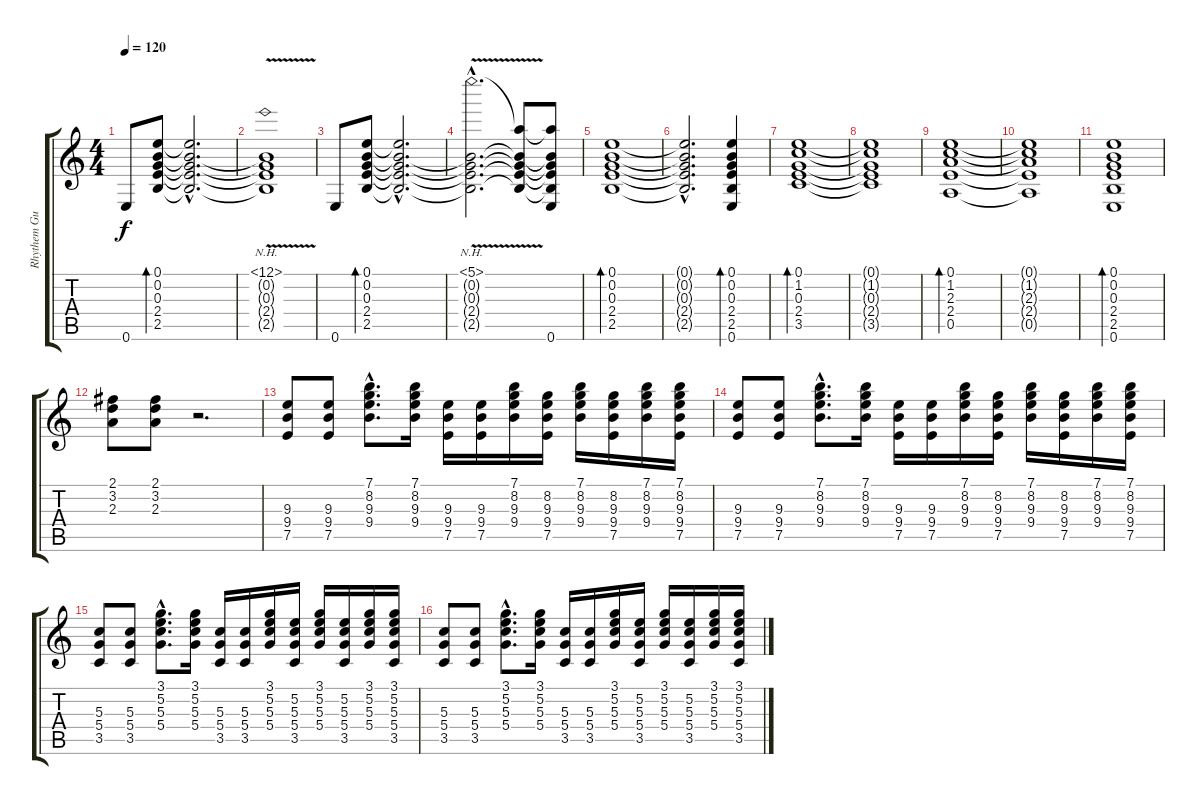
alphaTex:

\track ("Rhythem Guit." "Rhythem Gu") {instrument acousticguitarsteel}
\staff {score tabs}
\tuning (E4 B3 G3 D3 A2 E2) {hide}
\ts (4 4)
\tempo 120
\clef g2
\ks c
0.6.8{dy f instrument acousticguitarsteel} (0.1 0.2 0.3 2.4 2.5).8{bd 60} (0.1{hac t} 0.2{hac t} 0.3{hac t} 2.4{hac t} 2.5{hac t}).2{d} |
(12.1{nh v} 0.2{t} 0.3{t} 2.4{t} 2.5{t}).1 |
0.6.8 (0.1 0.2 0.3 2.4 2.5).8{bd 60} (0.1{hac t} 0.2{hac t} 0.3{hac t} 2.4{hac t} 2.5{hac t}).2{d} |
(5.1{nh v hac} 0.2{hac t} 0.3{hac t} 2.4{hac t} 2.5{hac t}).2{d} (5.1{t} 0.2{t} 0.3{t} 2.4{t} 2.5{t}).8 (5.1{t} 0.2{t} 0.3{t} 2.4{t} 2.5{t} 0.6).8 |
(0.1 0.2 0.3 2.4 2.5).1{bd 60} |
(0.1{hac t} 0.2{hac t} 0.3{hac t} 2.4{hac t} 2.5{hac t}).2{d} (0.1 0.2 0.3 2.4 2.5 0.6).4{bd 60} |
(0.1 1.2 0.3 2.4 3.5).1{bd 60} |
(0.1{t} 1.2{t} 0.3{t} 2.4{t} 3.5{t}).1 |
(0.1 1.2 2.3 2.4 0.5).1{bd 60} |
(0.1{t} 1.2{t} 2.3{t} 2.4{t} 0.5{t}).1 |
(0.1 0.2 0.3 2.4 2.5 0.6).1{bd 60} |
(2.1 3.2 2.3).8 (2.1 3.2 2.3).8 r.2{d} |
(9.3 9.4 7.5).8 (9.3 9.4 7.5).8 (7.1{hac} 8.2{hac} 9.3{hac} 9.4{hac}).8{d} (7.1 8.2 9.3 9.4).16 (9.3 9.4 7.5).16 (9.3 9.4 7.5).16 (7.1 8.2 9.3 9.4).16 (8.2 9.3 9.4 7.5).16 (7.1 8.2 9.3 9.4).16 (8.2 9.3 9.4 7.5).16 (7.1 8.2 9.3 9.4).16 (7.1 8.2 9.3 9.4 7.5).16 |
(9.3 9.4 7.5).8 (9.3 9.4 7.5).8 (7.1{hac} 8.2{hac} 9.3{hac} 9.4{hac}).8{d} (7.1 8.2 9.3 9.4).16 (9.3 9.4 7.5).16 (9.3 9.4 7.5).16 (7.1 8.2 9.3 9.4).16 (8.2 9.3 9.4 7.5).16 (7.1 8.2 9.3 9.4).16 (8.2 9.3 9.4 7.5).16 (7.1 8.2 9.3 9.4).16 (7.1 8.2 9.3 9.4 7.5).16 |
(5.3 5.4 3.5).8 (5.3 5.4 3.5).8 (3.1{hac} 5.2{hac} 5.3{hac} 5.4{hac}).8{d} (3.1 5.2 5.3 5.4).16 (5.3 5.4 3.5).16 (5.3 5.4 3.5).16 (3.1 5.2 5.3 5.4).16 (5.2 5.3 5.4 3.5).16 (3.1 5.2 5.3 5.4).16 (5.2 5.3 5.4 3.5).16 (3.1 5.2 5.3 5.4).16 (3.1 5.2 5.3 5.4 3.5).16 |
(5.3 5.4 3.5).8 (5.3 5.4 3.5).8 (3.1{hac} 5.2{hac} 5.3{hac} 5.4{hac}).8{d} (3.1 5.2 5.3 5.4).16 (5.3 5.4 3.5).16 (5.3 5.4 3.5).16 (3.1 5.2 5.3 5.4).16 (5.2 5.3 5.4 3.5).16 (3.1 5.2 5.3 5.4).16 (5.2 5.3 5.4 3.5).16 (3.1 5.2 5.3 5.4).16 (3.1 5.2 5.3 5.4 3.5).16
